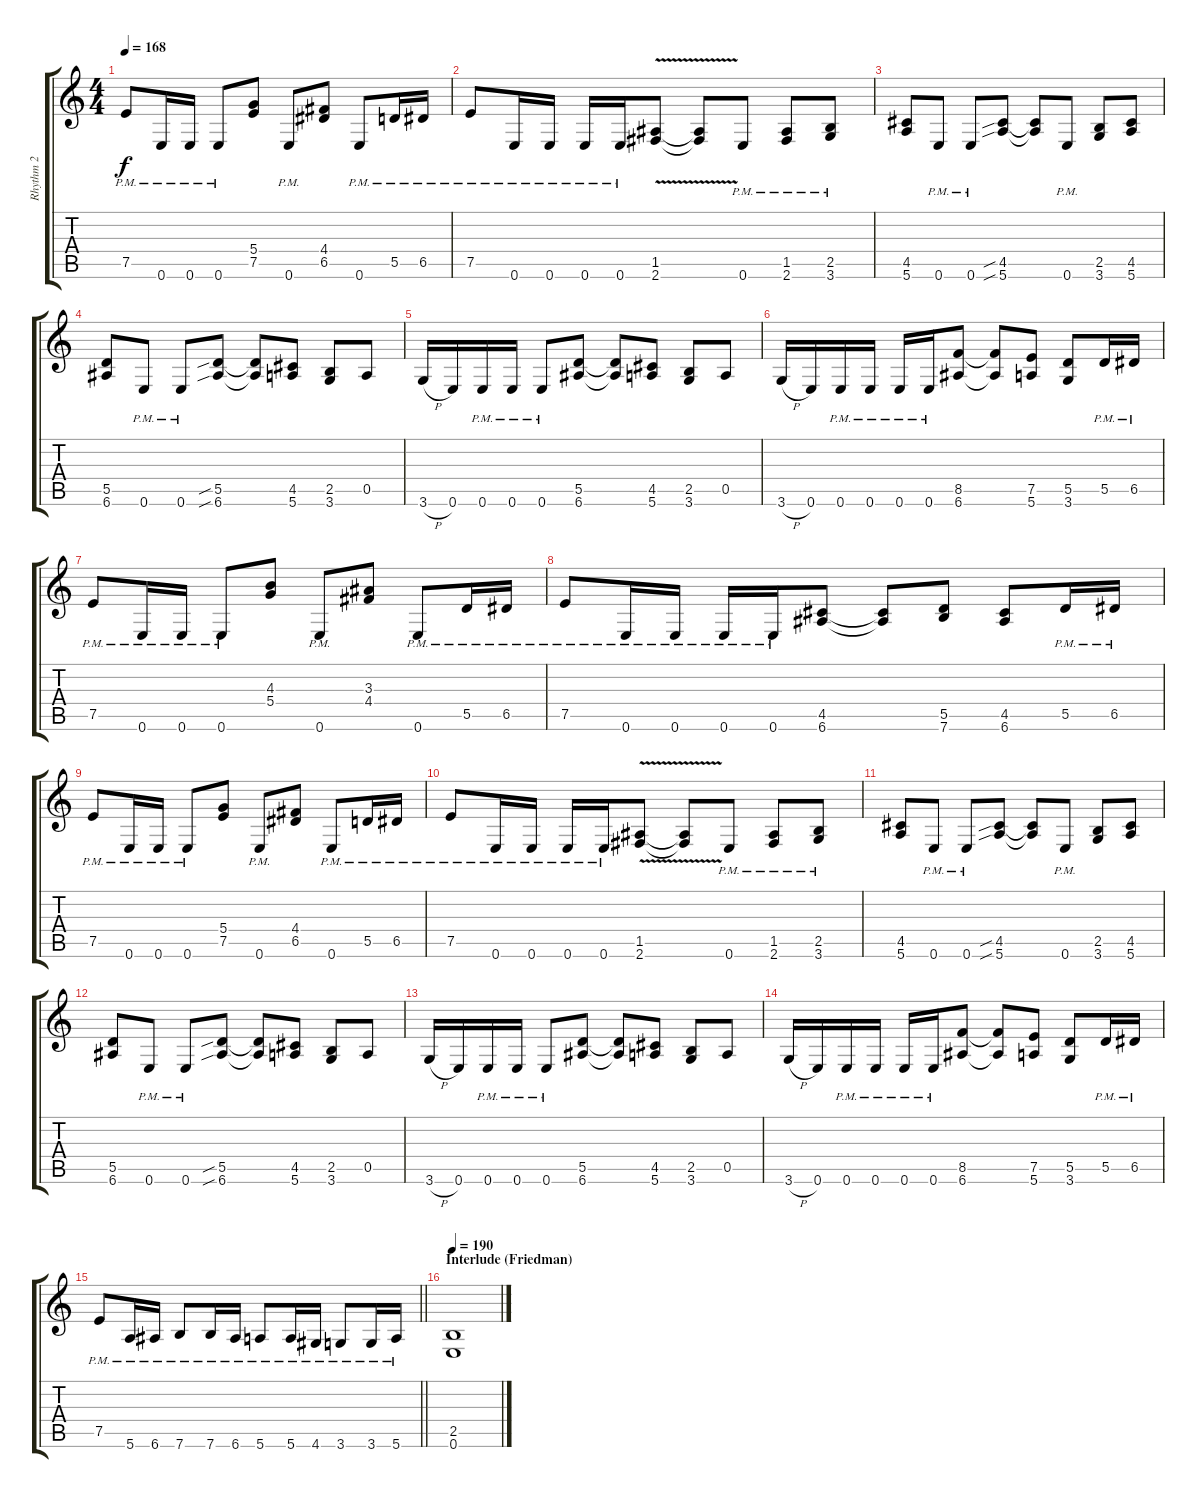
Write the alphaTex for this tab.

\track ("Rhythm 2" "Rhythm 2") {instrument distortionguitar}
\staff {score tabs}
\tuning (E4 B3 G3 D3 A2 E2) {hide}
\ts (4 4)
\tempo 168
\clef g2
\ks c
7.5{pm}.8{dy f} 0.6{pm}.16 0.6{pm}.16 0.6{pm}.8 (5.4 7.5).8 0.6{pm}.8 (4.4 6.5).8 0.6{pm}.8 5.5{pm}.16 6.5{pm}.16 |
7.5{pm}.8 0.6{pm}.16 0.6{pm}.16 0.6{pm}.16 0.6{pm}.16 (1.5{v} 2.6{v}).8 (1.5{v t} 2.6{v t}).8 0.6{pm}.8 (1.5{pm} 2.6{pm}).8 (2.5{pm} 3.6{pm}).8 |
(4.5 5.6).8 0.6{pm}.8 0.6{pm}.8 (4.5{sib} 5.6{sib}).8 (4.5{t} 5.6{t}).8 0.6{pm}.8 (2.5 3.6).8 (4.5 5.6).8 |
(5.5 6.6).8 0.6{pm}.8 0.6{pm}.8 (5.5{sib} 6.6{sib}).8 (5.5{t} 6.6{t}).8 (4.5 5.6).8 (2.5 3.6).8 0.5.8 |
3.6{h}.16 0.6.16 0.6{pm}.16 0.6{pm}.16 0.6{pm}.8 (5.5 6.6).8 (5.5{t} 6.6{t}).8 (4.5 5.6).8 (2.5 3.6).8 0.5.8 |
3.6{h}.16 0.6.16 0.6{pm}.16 0.6{pm}.16 0.6{pm}.16 0.6{pm}.16 (8.5 6.6).8 (8.5{t} 6.6{t}).8 (7.5 5.6).8 (5.5 3.6).8 5.5{pm}.16 6.5{pm}.16 |
7.5{pm}.8 0.6{pm}.16 0.6{pm}.16 0.6{pm}.8 (4.3 5.4).8 0.6{pm}.8 (3.3 4.4).8 0.6{pm}.8 5.5{pm}.16 6.5{pm}.16 |
7.5{pm}.8 0.6{pm}.16 0.6{pm}.16 0.6{pm}.16 0.6{pm}.16 (4.5 6.6).8 (4.5{t} 6.6{t}).8 (5.5 7.6).8 (4.5 6.6).8 5.5{pm}.16 6.5{pm}.16 |
7.5{pm}.8 0.6{pm}.16 0.6{pm}.16 0.6{pm}.8 (5.4 7.5).8 0.6{pm}.8 (4.4 6.5).8 0.6{pm}.8 5.5{pm}.16 6.5{pm}.16 |
7.5{pm}.8 0.6{pm}.16 0.6{pm}.16 0.6{pm}.16 0.6{pm}.16 (1.5{v} 2.6{v}).8 (1.5{v t} 2.6{v t}).8 0.6{pm}.8 (1.5{pm} 2.6{pm}).8 (2.5{pm} 3.6{pm}).8 |
(4.5 5.6).8 0.6{pm}.8 0.6{pm}.8 (4.5{sib} 5.6{sib}).8 (4.5{t} 5.6{t}).8 0.6{pm}.8 (2.5 3.6).8 (4.5 5.6).8 |
(5.5 6.6).8 0.6{pm}.8 0.6{pm}.8 (5.5{sib} 6.6{sib}).8 (5.5{t} 6.6{t}).8 (4.5 5.6).8 (2.5 3.6).8 0.5.8 |
3.6{h}.16 0.6.16 0.6{pm}.16 0.6{pm}.16 0.6{pm}.8 (5.5 6.6).8 (5.5{t} 6.6{t}).8 (4.5 5.6).8 (2.5 3.6).8 0.5.8 |
3.6{h}.16 0.6.16 0.6{pm}.16 0.6{pm}.16 0.6{pm}.16 0.6{pm}.16 (8.5 6.6).8 (8.5{t} 6.6{t}).8 (7.5 5.6).8 (5.5 3.6).8 5.5{pm}.16 6.5{pm}.16 |
\barLineRight lightlight
7.5{pm}.8 5.6{pm}.16 6.6{pm}.16 7.6{pm}.8 7.6{pm}.16 6.6{pm}.16 5.6{pm}.8 5.6{pm}.16 4.6{pm}.16 3.6{pm}.8 3.6{pm}.16 5.6{pm}.16 |
\section ("" "Interlude (Friedman)")
\tempo 190
(2.5 0.6).1{volume 7}
